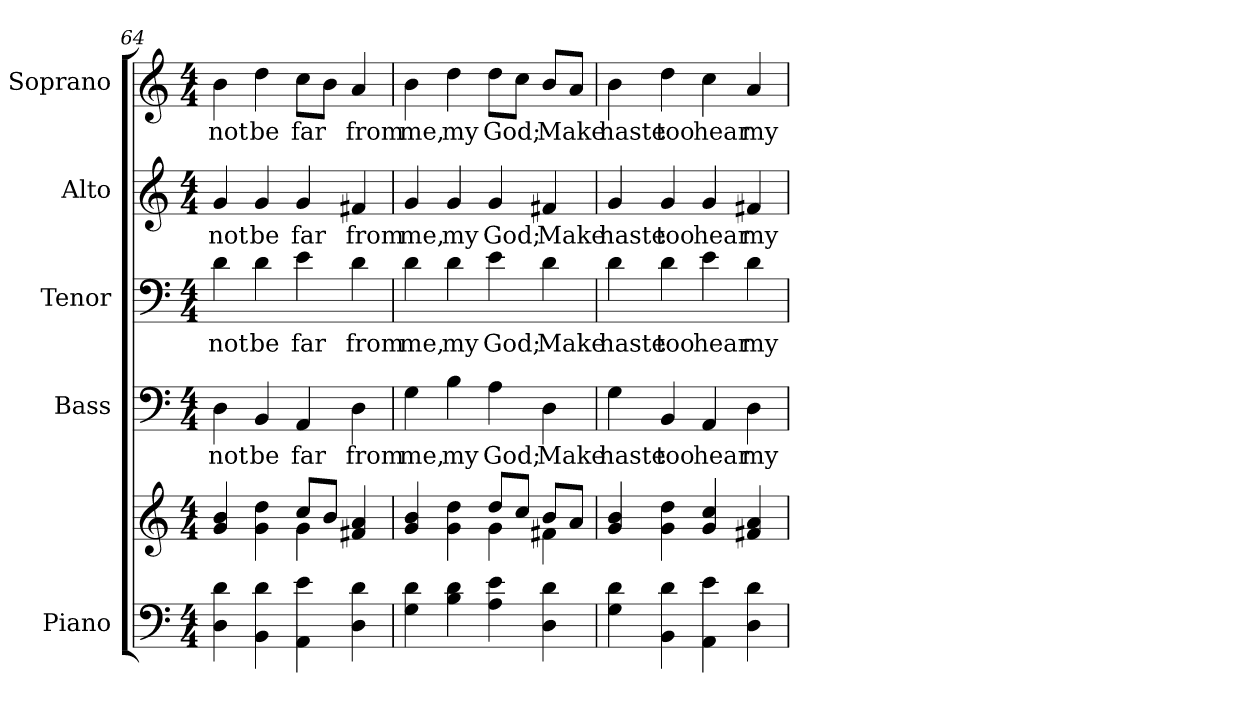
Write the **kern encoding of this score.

**kern	**kern	**kern	**text	**kern	**text	**kern	**text	**kern	**text
*part5	*part5	*part4	*part4	*part3	*part3	*part2	*part2	*part1	*part1
*staff6	*staff5	*staff4	*staff4	*staff3	*staff3	*staff2	*staff2	*staff1	*staff1
*I"Piano	*	*I"Bass	*	*I"Tenor	*	*I"Alto	*	*I"Soprano	*
*I'Pno.	*	*I'B.	*	*I'T.	*	*I'A.	*	*I'S.	*
!!LO:PB:g=z
*clefF4	*clefG2	*clefF4	*	*clefF4	*	*clefG2	*	*clefG2	*
*k[]	*k[]	*k[]	*	*k[]	*	*k[]	*	*k[]	*
*C:	*C:	*C:	*	*C:	*	*C:	*	*C:	*
*M4/4	*M4/4	*M4/4	*	*M4/4	*	*M4/4	*	*M4/4	*
=64	=64	=64	=64	=64	=64	=64	=64	=64	=64
*	*^	*	*	*	*	*	*	*	*
!	!	!	!	!LO:LY:b:color=#000000	!	!	!	!	!	!
!	!	!	!	!	!	!LO:LY:b:color=#000000	!	!	!	!
!	!	!	!	!	!	!	!	!LO:LY:b:color=#000000	!	!
!	!	!	!	!	!	!	!	!	!	!LO:LY:b:color=#000000
4Di\ 4di	4gi/ 4bi	2ryy	4Di\	not	4di\	not	4gi/	not	4bi\	not
!	!	!	!	!LO:LY:b:color=#000000	!	!	!	!	!	!
!	!	!	!	!	!	!LO:LY:b:color=#000000	!	!	!	!
!	!	!	!	!	!	!	!	!LO:LY:b:color=#000000	!	!
!	!	!	!	!	!	!	!	!	!	!LO:LY:b:color=#000000
4BBi\ 4di	4gi\ 4ddi	.	4BBi/	be	4di\	be	4gi/	be	4ddi\	be
!	!	!	!	!LO:LY:b:color=#000000	!	!	!	!	!	!
!	!	!	!	!	!	!LO:LY:b:color=#000000	!	!	!	!
!	!	!	!	!	!	!	!	!LO:LY:b:color=#000000	!	!
!	!	!	!	!	!	!	!	!	!	!LO:LY:b:color=#000000
4AAi\ 4ei	8cci/L	4gi\	4AAi/	far	4ei\	far	4gi/	far	8cci\L	far
.	8bi/J	.	.	.	.	.	.	.	8bi\J	.
!	!	!	!	!LO:LY:b:color=#000000	!	!	!	!	!	!
!	!	!	!	!	!	!LO:LY:b:color=#000000	!	!	!	!
!	!	!	!	!	!	!	!	!LO:LY:b:color=#000000	!	!
!	!	!	!	!	!	!	!	!	!	!LO:LY:b:color=#000000
4Di\ 4di	4f#Xi/ 4ai	4ryy	4Di\	from	4di\	from	4f#Xi/	from	4ai/	from
=65	=65	=65	=65	=65	=65	=65	=65	=65	=65	=65
!	!	!	!	!LO:LY:b:color=#000000	!	!	!	!	!	!
!	!	!	!	!	!	!LO:LY:b:color=#000000	!	!	!	!
!	!	!	!	!	!	!	!	!LO:LY:b:color=#000000	!	!
!	!	!	!	!	!	!	!	!	!	!LO:LY:b:color=#000000
4Gi\ 4di	4gi/ 4bi	2ryy	4Gi\	me,	4di\	me,	4gi/	me,	4bi\	me,
!	!	!	!	!LO:LY:b:color=#000000	!	!	!	!	!	!
!	!	!	!	!	!	!LO:LY:b:color=#000000	!	!	!	!
!	!	!	!	!	!	!	!	!LO:LY:b:color=#000000	!	!
!	!	!	!	!	!	!	!	!	!	!LO:LY:b:color=#000000
4Bi\ 4di	4gi\ 4ddi	.	4Bi\	my	4di\	my	4gi/	my	4ddi\	my
!	!	!	!	!LO:LY:b:color=#000000	!	!	!	!	!	!
!	!	!	!	!	!	!LO:LY:b:color=#000000	!	!	!	!
!	!	!	!	!	!	!	!	!LO:LY:b:color=#000000	!	!
!	!	!	!	!	!	!	!	!	!	!LO:LY:b:color=#000000
4Ai\ 4ei	8ddi/L	4gi\	4Ai\	God;	4ei\	God;	4gi/	God;	8ddi\L	God;
.	8cci/J	.	.	.	.	.	.	.	8cci\J	.
!	!	!	!	!LO:LY:b:color=#000000	!	!	!	!	!	!
!	!	!	!	!	!	!LO:LY:b:color=#000000	!	!	!	!
!	!	!	!	!	!	!	!	!LO:LY:b:color=#000000	!	!
!	!	!	!	!	!	!	!	!	!	!LO:LY:b:color=#000000
4Di\ 4di	8bi/L	4f#Xi\	4Di\	Make	4di\	Make	4f#Xi/	Make	8bi/L	Make
.	8ai/J	.	.	.	.	.	.	.	8ai/J	.
*	*v	*v	*	*	*	*	*	*	*	*
=66	=66	=66	=66	=66	=66	=66	=66	=66	=66
!	!	!	!LO:LY:b:color=#000000	!	!	!	!	!	!
!	!	!	!	!	!LO:LY:b:color=#000000	!	!	!	!
!	!	!	!	!	!	!	!LO:LY:b:color=#000000	!	!
!	!	!	!	!	!	!	!	!	!LO:LY:b:color=#000000
4Gi\ 4di	4gi/ 4bi	4Gi\	haste	4di\	haste	4gi/	haste	4bi\	haste
!	!	!	!LO:LY:b:color=#000000	!	!	!	!	!	!
!	!	!	!	!	!LO:LY:b:color=#000000	!	!	!	!
!	!	!	!	!	!	!	!LO:LY:b:color=#000000	!	!
!	!	!	!	!	!	!	!	!	!LO:LY:b:color=#000000
4BBi\ 4di	4gi\ 4ddi	4BBi/	too	4di\	too	4gi/	too	4ddi\	too
!	!	!	!LO:LY:b:color=#000000	!	!	!	!	!	!
!	!	!	!	!	!LO:LY:b:color=#000000	!	!	!	!
!	!	!	!	!	!	!	!LO:LY:b:color=#000000	!	!
!	!	!	!	!	!	!	!	!	!LO:LY:b:color=#000000
4AAi\ 4ei	4gi/ 4cci	4AAi/	hear	4ei\	hear	4gi/	hear	4cci\	hear
!	!	!	!LO:LY:b:color=#000000	!	!	!	!	!	!
!	!	!	!	!	!LO:LY:b:color=#000000	!	!	!	!
!	!	!	!	!	!	!	!LO:LY:b:color=#000000	!	!
!	!	!	!	!	!	!	!	!	!LO:LY:b:color=#000000
4Di\ 4di	4f#Xi/ 4ai	4Di\	my	4di\	my	4f#Xi/	my	4ai/	my
=	=	=	=	=	=	=	=	=	=
*-	*-	*-	*-	*-	*-	*-	*-	*-	*-
